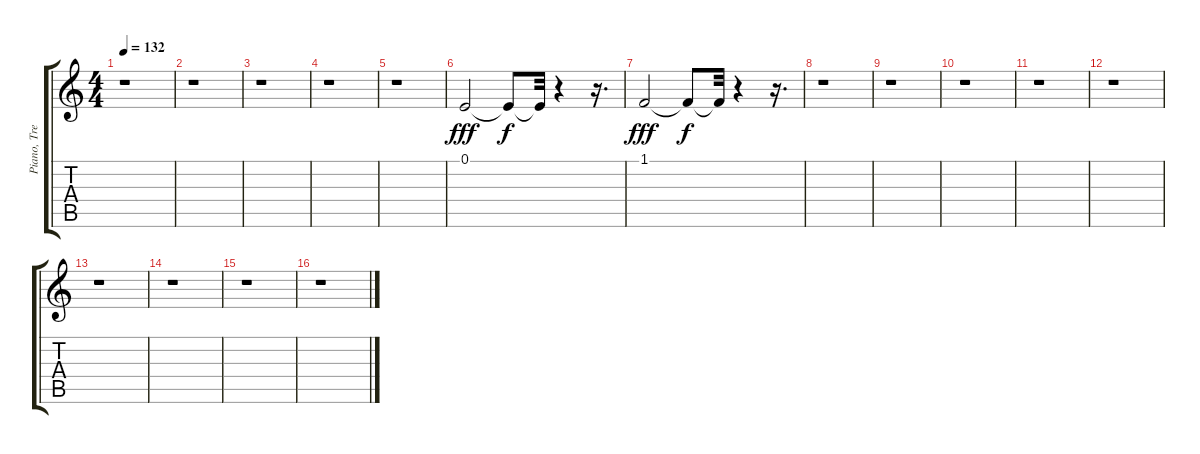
\track ("Piano, Treble Clef" "Piano, Tre") {instrument acousticgrandpiano}
\staff {score tabs}
\tuning (E4 B3 G3 D3 A2 E2) {hide}
\ts (4 4)
\tempo 132
\clef g2
\ks c
r.1{dy f} |
r.1 |
r.1 |
r.1 |
r.1 |
0.1.2{dy fff} 0.1{t}.8{dy f} 0.1{t}.32 r.4 r.16{d} |
1.1.2{dy fff} 1.1{t}.8{dy f} 1.1{t}.32 r.4 r.16{d} |
r.1 |
r.1 |
r.1 |
r.1 |
r.1 |
r.1 |
r.1 |
r.1 |
r.1
